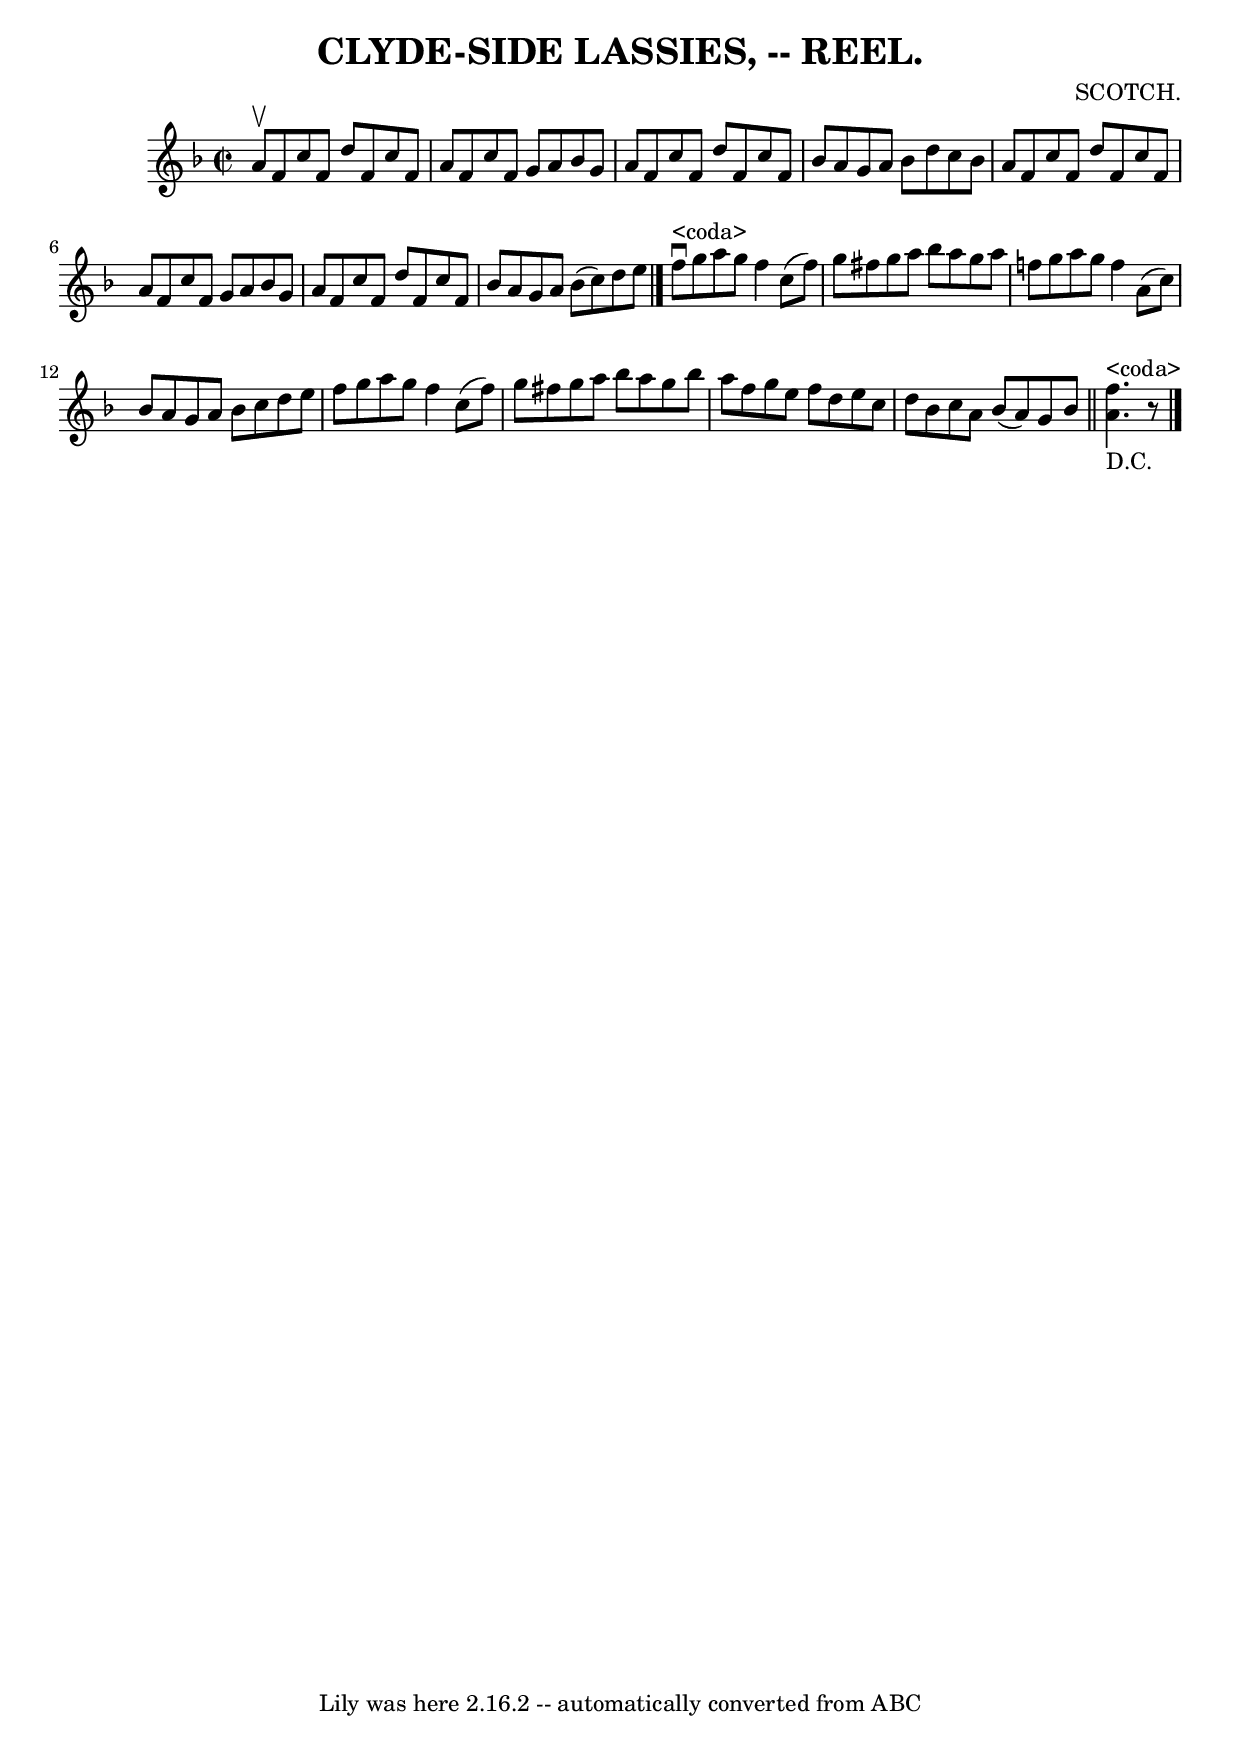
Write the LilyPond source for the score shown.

\version "2.7.40"
\include "Mammoth.ily"
\header {
	%% book = "Coles"
	composer = "SCOTCH."
	crossRefNumber = "14"
	footnotes = ""
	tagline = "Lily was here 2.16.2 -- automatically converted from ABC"
	title = "CLYDE-SIDE LASSIES, -- REEL."
}
voicedefault =  {


  \override Staff.TimeSignature #'style = #'C
 \time 2/2 
\key f \major a'8^\upbow f'8 c''8 f'8 d''8 f'8    
c''8 f'8  |
 a'8 f'8 c''8 f'8 g'8 a'8 bes'8 g'8 
 |
 a'8 f'8 c''8 f'8 d''8 f'8 c''8 f'8  |
   
bes'8 a'8 g'8 a'8 bes'8 d''8 c''8 bes'8  |
 a'8  
 f'8 c''8 f'8 d''8 f'8 c''8 f'8  |
 a'8 f'8    
c''8 f'8 g'8 a'8 bes'8 g'8  |
 a'8 f'8 c''8 f'8 
 d''8 f'8 c''8 f'8  |
 bes'8 a'8 g'8 a'8 bes'8 (
 c''8) d''8 e''8    \bar "|." f''8^"<coda>"^\downbow g''8    
a''8 g''8 f''4 c''8 (f''8) |
 g''8 fis''8 g''8    
a''8 bes''8 a''8 g''8 a''8  |
 f''!8 g''8 a''8    
g''8 f''4 a'8 (c''8) |
 bes'8 a'8 g'8 a'8 bes'8 
 c''8 d''8 e''8  |
 f''8 g''8 a''8 g''8 f''4    
c''8 (f''8) |
 g''8 fis''8 g''8 a''8 bes''8 a''8   
 g''8 bes''8  |
 a''8 f''8 g''8 e''8 f''8 d''8    
e''8 c''8  |
 d''8 bes'8 c''8 a'8 bes'8 (a'8)   
g'8 bes'8      \bar "||" << f''4.^"<coda>"_"D.C." a'4.   >>   r8     
\bar "|."   
}

\score{
    <<

	\context Staff="default"
	{
	    \voicedefault 
	}

    >>
	\layout {
	}
	\midi {}
}
